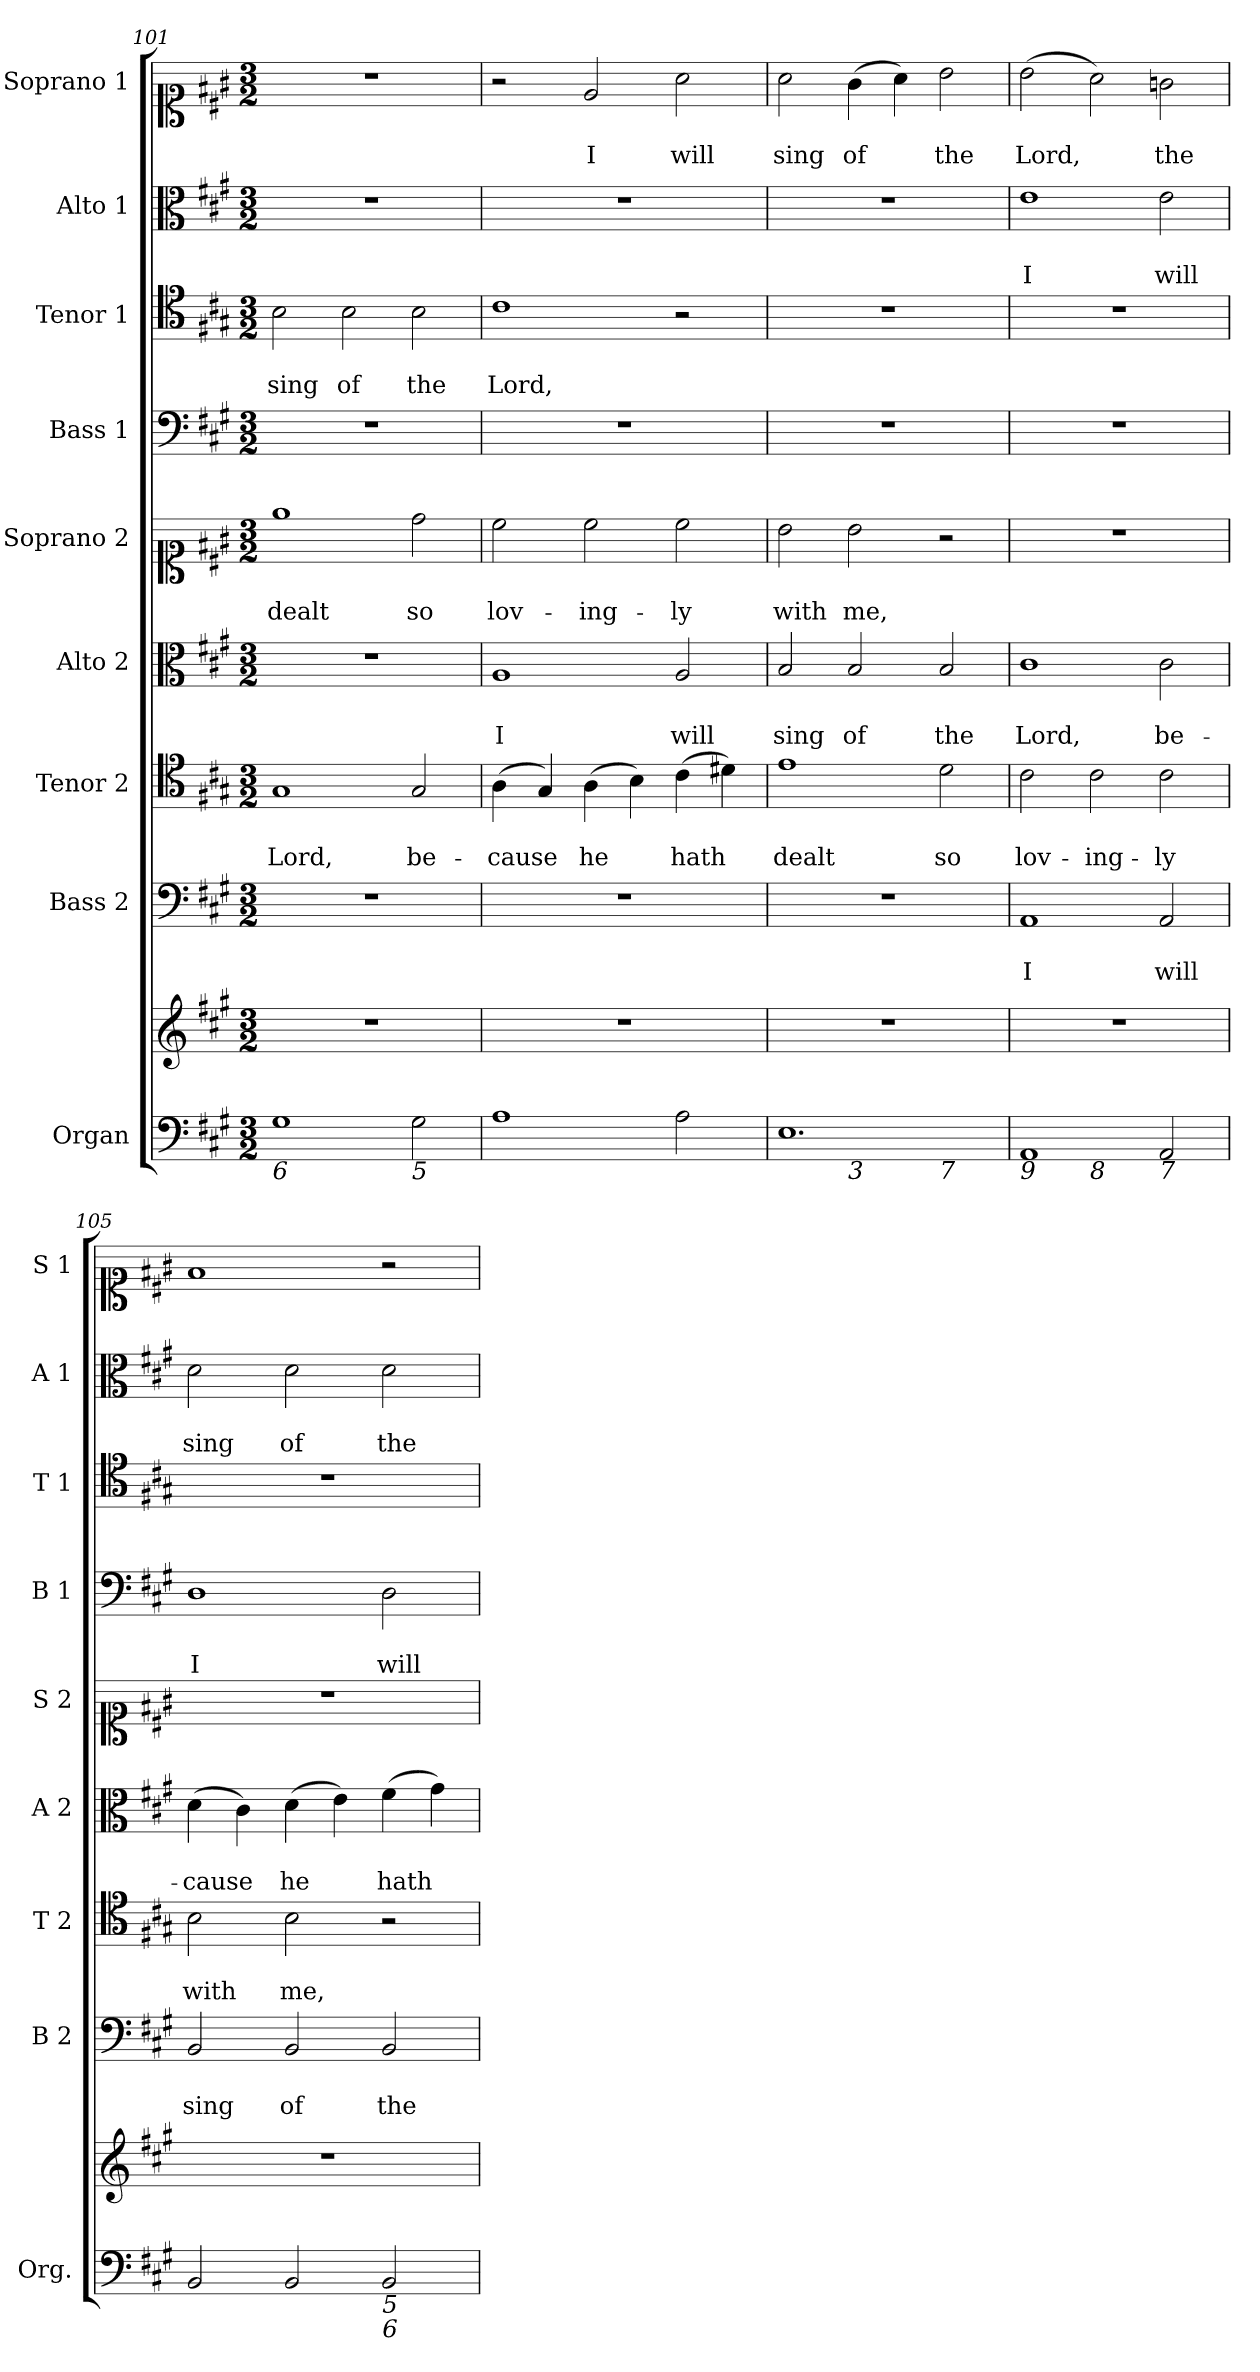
**kern	**kern	**kern	**text	**text	**kern	**text	**text	**kern	**text	**text	**kern	**text	**text	**kern	**text	**text	**kern	**text	**text	**kern	**text	**text	**kern	**text	**text
*part9	*part9	*part8	*part8	*part8	*part7	*part7	*part7	*part6	*part6	*part6	*part5	*part5	*part5	*part4	*part4	*part4	*part3	*part3	*part3	*part2	*part2	*part2	*part1	*part1	*part1
*staff10	*staff9	*staff8	*staff8	*staff8	*staff7	*staff7	*staff7	*staff6	*staff6	*staff6	*staff5	*staff5	*staff5	*staff4	*staff4	*staff4	*staff3	*staff3	*staff3	*staff2	*staff2	*staff2	*staff1	*staff1	*staff1
*I"Organ	*	*I"Bass 2	*	*	*I"Tenor 2	*	*	*I"Alto 2	*	*	*I"Soprano 2	*	*	*I"Bass 1	*	*	*I"Tenor 1	*	*	*I"Alto 1	*	*	*I"Soprano 1	*	*
*I'Org.	*	*I'B 2	*	*	*I'T 2	*	*	*I'A 2	*	*	*I'S 2	*	*	*I'B 1	*	*	*I'T 1	*	*	*I'A 1	*	*	*I'S 1	*	*
*clefF4	*clefG2	*clefF4	*	*	*clefC4	*	*	*clefC3	*	*	*clefC1	*	*	*clefF4	*	*	*clefC4	*	*	*clefC3	*	*	*clefC1	*	*
*k[f#c#g#]	*k[f#c#g#]	*k[f#c#g#]	*	*	*k[f#c#g#]	*	*	*k[f#c#g#]	*	*	*k[f#c#g#]	*	*	*k[f#c#g#]	*	*	*k[f#c#g#]	*	*	*k[f#c#g#]	*	*	*k[f#c#g#]	*	*
*A:	*A:	*A:	*	*	*A:	*	*	*A:	*	*	*A:	*	*	*A:	*	*	*A:	*	*	*A:	*	*	*A:	*	*
*M3/2	*M3/2	*M3/2	*	*	*M3/2	*	*	*M3/2	*	*	*M3/2	*	*	*M3/2	*	*	*M3/2	*	*	*M3/2	*	*	*M3/2	*	*
=101	=101	=101	=101	=101	=101	=101	=101	=101	=101	=101	=101	=101	=101	=101	=101	=101	=101	=101	=101	=101	=101	=101	=101	=101	=101
!LO:TX:b:i:t=6	!	!	!	!	!	!	!	!	!	!	!	!	!	!	!	!	!	!	!	!	!	!	!	!	!
!	!	!	!	!	!	!	!LO:LY:b	!	!	!	!	!	!LO:LY:b	!	!	!	!	!	!LO:LY:b	!	!	!	!	!	!
1G#	1.r	1.r	.	.	1G#	.	Lord,	1.r	.	.	1ee	.	dealt	1.r	.	.	2B\	.	sing	1.r	.	.	1.r	.	.
!	!	!	!	!	!	!	!	!	!	!	!	!	!	!	!	!	!	!	!LO:LY:b	!	!	!	!	!	!
.	.	.	.	.	.	.	.	.	.	.	.	.	.	.	.	.	2B\	.	of	.	.	.	.	.	.
!LO:TX:b:i:t=5	!	!	!	!	!	!	!	!	!	!	!	!	!	!	!	!	!	!	!	!	!	!	!	!	!
!	!	!	!	!	!	!	!LO:LY:b	!	!	!	!	!	!LO:LY:b	!	!	!	!	!	!LO:LY:b	!	!	!	!	!	!
2G#\	.	.	.	.	2G#/	.	be-	.	.	.	2dd\	.	so	.	.	.	2B\	.	the	.	.	.	.	.	.
=102	=102	=102	=102	=102	=102	=102	=102	=102	=102	=102	=102	=102	=102	=102	=102	=102	=102	=102	=102	=102	=102	=102	=102	=102	=102
!	!	!	!	!	!	!	!LO:LY:b	!	!	!LO:LY:b	!	!	!LO:LY:b	!	!	!	!	!	!LO:LY:b	!	!	!	!	!	!
1A	1.r	1.r	.	.	(>4A\	.	-cause	1A	.	I	2cc#\	.	lov-	1.r	.	.	1c#	.	Lord,	1.r	.	.	2r	.	.
.	.	.	.	.	4G#/)	.	.	.	.	.	.	.	.	.	.	.	.	.	.	.	.	.	.	.	.
!	!	!	!	!	!	!	!LO:LY:b	!	!	!	!	!	!LO:LY:b	!	!	!	!	!	!	!	!	!	!	!	!LO:LY:b
.	.	.	.	.	(>4A\	.	he	.	.	.	2cc#\	.	-ing-	.	.	.	.	.	.	.	.	.	2e/	.	I
.	.	.	.	.	4B\)	.	.	.	.	.	.	.	.	.	.	.	.	.	.	.	.	.	.	.	.
!	!	!	!	!	!	!	!LO:LY:b	!	!	!LO:LY:b	!	!	!LO:LY:b	!	!	!	!	!	!	!	!	!	!	!	!LO:LY:b
2A\	.	.	.	.	(>4c#\	.	hath	2A/	.	will	2cc#\	.	-ly	.	.	.	2r	.	.	.	.	.	2a\	.	will
.	.	.	.	.	4d#X\)	.	.	.	.	.	.	.	.	.	.	.	.	.	.	.	.	.	.	.	.
!!LO:PB:g=z
=103	=103	=103	=103	=103	=103	=103	=103	=103	=103	=103	=103	=103	=103	=103	=103	=103	=103	=103	=103	=103	=103	=103	=103	=103	=103
!LO:TX:b:i:t=4	!	!	!	!	!	!	!	!	!	!	!	!	!	!	!	!	!	!	!	!	!	!	!	!	!
!	!	!	!	!	!	!	!LO:LY:b	!	!	!LO:LY:b	!	!	!LO:LY:b	!	!	!	!	!	!	!	!	!	!	!	!LO:LY:b
*^	*	*	*	*	*	*	*	*	*	*	*	*	*	*	*	*	*	*	*	*	*	*	*	*	*
*	*^	*	*	*	*	*	*	*	*	*	*	*	*	*	*	*	*	*	*	*	*	*	*	*	*	*
1.E	2ryy	1ryy	1.r	1.r	.	.	1e	.	dealt	2B/	.	sing	2b\	.	with	1.r	.	.	1.r	.	.	1.r	.	.	2a\	.	sing
!	!LO:TX:b:i:t=3	!	!	!	!	!	!	!	!	!	!	!	!	!	!	!	!	!	!	!	!	!	!	!	!	!	!
!	!	!	!	!	!	!	!	!	!	!	!	!LO:LY:b	!	!	!LO:LY:b	!	!	!	!	!	!	!	!	!	!	!	!LO:LY:b
.	1ryy	.	.	.	.	.	.	.	.	2B/	.	of	2b\	.	me,	.	.	.	.	.	.	.	.	.	(>4g#\	.	of
.	.	.	.	.	.	.	.	.	.	.	.	.	.	.	.	.	.	.	.	.	.	.	.	.	4a\)	.	.
!	!	!LO:TX:b:i:t=7	!	!	!	!	!	!	!	!	!	!	!	!	!	!	!	!	!	!	!	!	!	!	!	!	!
!	!	!	!	!	!	!	!	!	!LO:LY:b	!	!	!LO:LY:b	!	!	!	!	!	!	!	!	!	!	!	!	!	!	!LO:LY:b
.	.	2ryy	.	.	.	.	2d\	.	so	2B/	.	the	2r	.	.	.	.	.	.	.	.	.	.	.	2b\	.	the
=104	=104	=104	=104	=104	=104	=104	=104	=104	=104	=104	=104	=104	=104	=104	=104	=104	=104	=104	=104	=104	=104	=104	=104	=104	=104	=104	=104
!LO:TX:b:i:t=9	!	!	!	!	!	!	!	!	!	!	!	!	!	!	!	!	!	!	!	!	!	!	!	!	!	!	!
!	!	!	!	!	!	!LO:LY:b	!	!	!LO:LY:b	!	!	!LO:LY:b	!	!	!	!	!	!	!	!	!	!	!	!LO:LY:b	!	!	!LO:LY:b
*	*v	*v	*	*	*	*	*	*	*	*	*	*	*	*	*	*	*	*	*	*	*	*	*	*	*	*	*
1AA	2ryy	1.r	1AA	.	I	2c#\	.	lov-	1c#	.	Lord,	1.r	.	.	1.r	.	.	1.r	.	.	1e	.	I	(>2b\	.	Lord,
!	!LO:TX:b:i:t=8	!	!	!	!	!	!	!	!	!	!	!	!	!	!	!	!	!	!	!	!	!	!	!	!	!
!	!	!	!	!	!	!	!	!LO:LY:b	!	!	!	!	!	!	!	!	!	!	!	!	!	!	!	!	!	!
.	1ryy	.	.	.	.	2c#\	.	-ing-	.	.	.	.	.	.	.	.	.	.	.	.	.	.	.	2a\)	.	.
!LO:TX:b:i:t=7	!	!	!	!	!	!	!	!	!	!	!	!	!	!	!	!	!	!	!	!	!	!	!	!	!	!
!	!	!	!	!	!LO:LY:b	!	!	!LO:LY:b	!	!	!LO:LY:b	!	!	!	!	!	!	!	!	!	!	!	!LO:LY:b	!	!	!LO:LY:b
2AA/	.	.	2AA/	.	will	2c#\	.	-ly	2c#\	.	be-	.	.	.	.	.	.	.	.	.	2e\	.	will	2gn\	.	the
=105	=105	=105	=105	=105	=105	=105	=105	=105	=105	=105	=105	=105	=105	=105	=105	=105	=105	=105	=105	=105	=105	=105	=105	=105	=105	=105
!LO:TX:b:i:t=5	!	!	!	!	!	!	!	!	!	!	!	!	!	!	!	!	!	!	!	!	!	!	!	!	!	!
!	!	!	!	!	!LO:LY:b	!	!	!LO:LY:b	!	!	!LO:LY:b	!	!	!	!	!	!LO:LY:b	!	!	!	!	!	!LO:LY:b	!	!	!
*v	*v	*	*	*	*	*	*	*	*	*	*	*	*	*	*	*	*	*	*	*	*	*	*	*	*	*
2BB/	1.r	2BB/	.	sing	2B\	.	with	(>4d\	.	-cause	1.r	.	.	1D	.	I	1.r	.	.	2d\	.	sing	1f#	.	.
.	.	.	.	.	.	.	.	4c#\)	.	.	.	.	.	.	.	.	.	.	.	.	.	.	.	.	.
!	!	!	!	!LO:LY:b	!	!	!LO:LY:b	!	!	!LO:LY:b	!	!	!	!	!	!	!	!	!	!	!	!LO:LY:b	!	!	!
2BB/	.	2BB/	.	of	2B\	.	me,	(>4d\	.	he	.	.	.	.	.	.	.	.	.	2d\	.	of	.	.	.
.	.	.	.	.	.	.	.	4e\)	.	.	.	.	.	.	.	.	.	.	.	.	.	.	.	.	.
!LO:TX:b:i:t=5	!	!	!	!	!	!	!	!	!	!	!	!	!	!	!	!	!	!	!	!	!	!	!	!	!
!LO:TX:b:i:t=6	!	!	!	!	!	!	!	!	!	!	!	!	!	!	!	!	!	!	!	!	!	!	!	!	!
!	!	!	!	!LO:LY:b	!	!	!	!	!	!LO:LY:b	!	!	!	!	!	!LO:LY:b	!	!	!	!	!	!LO:LY:b	!	!	!
2BB/	.	2BB/	.	the	2r	.	.	(>4f#\	.	hath	.	.	.	2D\	.	will	.	.	.	2d\	.	the	2r	.	.
.	.	.	.	.	.	.	.	4g#\)	.	.	.	.	.	.	.	.	.	.	.	.	.	.	.	.	.
=	=	=	=	=	=	=	=	=	=	=	=	=	=	=	=	=	=	=	=	=	=	=	=	=	=
*-	*-	*-	*-	*-	*-	*-	*-	*-	*-	*-	*-	*-	*-	*-	*-	*-	*-	*-	*-	*-	*-	*-	*-	*-	*-
